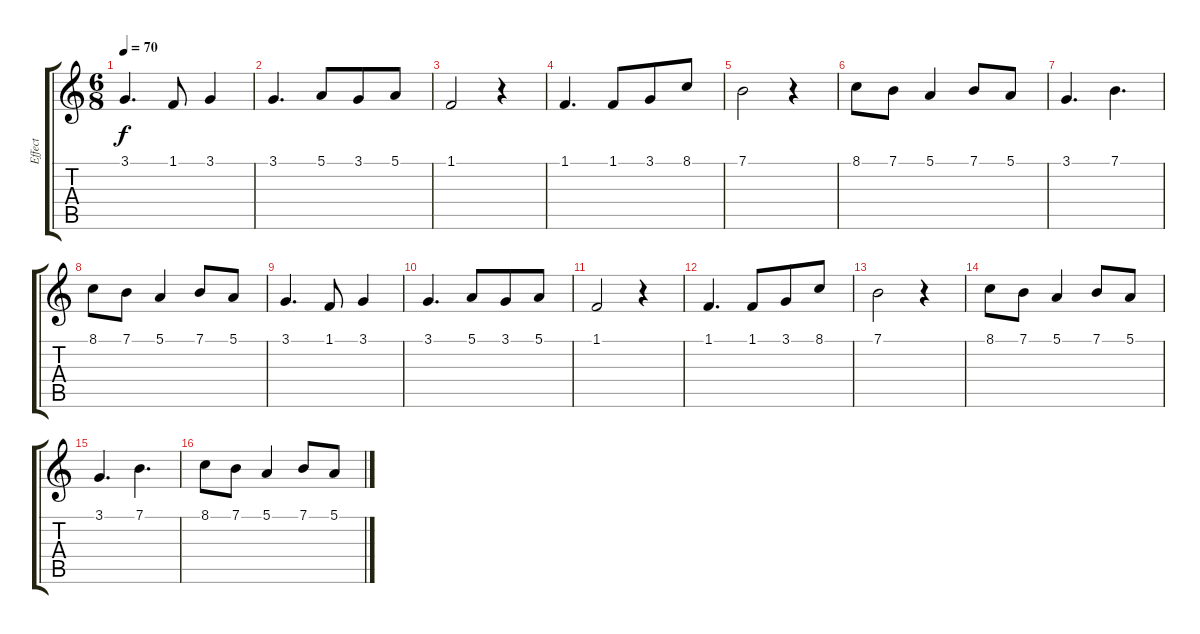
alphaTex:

\track ("Effect" "Effect") {instrument synthstrings1}
\staff {score tabs}
\tuning (E4 B3 G3 D3 A2 E2) {hide}
\ts (6 8)
\tempo 70
\clef g2
\ks c
3.1.4{d dy f} 1.1.8 3.1.4 |
3.1.4{d} 5.1.8 3.1.8 5.1.8 |
1.1.2 r.4 |
1.1.4{d} 1.1.8 3.1.8 8.1.8 |
7.1.2 r.4 |
8.1.8 7.1.8 5.1.4 7.1.8 5.1.8 |
3.1.4{d} 7.1.4{d} |
8.1.8 7.1.8 5.1.4 7.1.8 5.1.8 |
3.1.4{d} 1.1.8 3.1.4 |
3.1.4{d} 5.1.8 3.1.8 5.1.8 |
1.1.2 r.4 |
1.1.4{d} 1.1.8 3.1.8 8.1.8 |
7.1.2 r.4 |
8.1.8 7.1.8 5.1.4 7.1.8 5.1.8 |
3.1.4{d} 7.1.4{d} |
8.1.8 7.1.8 5.1.4 7.1.8 5.1.8
